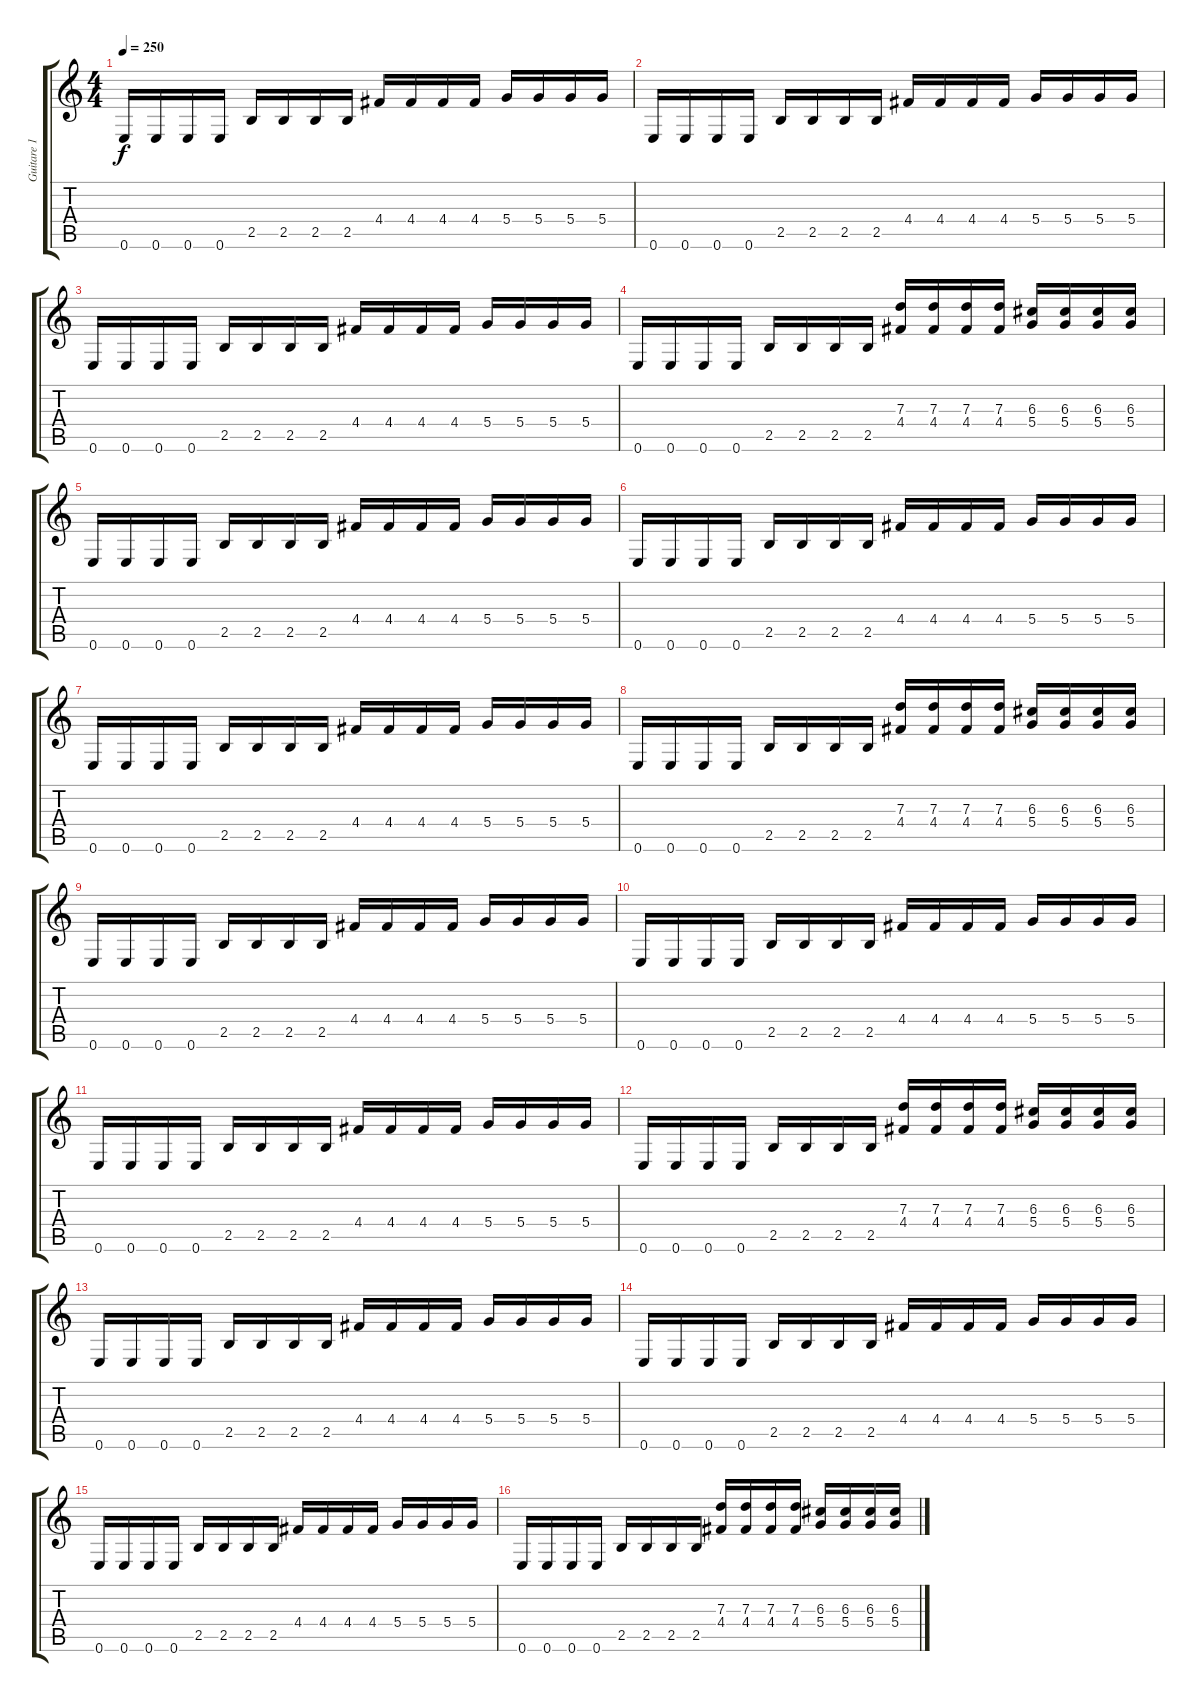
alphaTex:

\track ("Guitare 1" "Guitare 1") {instrument distortionguitar}
\staff {score tabs}
\tuning (E4 B3 G3 D3 A2 E2) {hide}
\ts (4 4)
\tempo 250
\clef g2
\ks c
0.6.16{dy f} 0.6.16 0.6.16 0.6.16 2.5.16 2.5.16 2.5.16 2.5.16 4.4.16 4.4.16 4.4.16 4.4.16 5.4.16 5.4.16 5.4.16 5.4.16 |
0.6.16 0.6.16 0.6.16 0.6.16 2.5.16 2.5.16 2.5.16 2.5.16 4.4.16 4.4.16 4.4.16 4.4.16 5.4.16 5.4.16 5.4.16 5.4.16 |
0.6.16 0.6.16 0.6.16 0.6.16 2.5.16 2.5.16 2.5.16 2.5.16 4.4.16 4.4.16 4.4.16 4.4.16 5.4.16 5.4.16 5.4.16 5.4.16 |
0.6.16 0.6.16 0.6.16 0.6.16 2.5.16 2.5.16 2.5.16 2.5.16 (7.3 4.4).16 (7.3 4.4).16 (7.3 4.4).16 (7.3 4.4).16 (6.3 5.4).16 (6.3 5.4).16 (6.3 5.4).16 (6.3 5.4).16 |
0.6.16 0.6.16 0.6.16 0.6.16 2.5.16 2.5.16 2.5.16 2.5.16 4.4.16 4.4.16 4.4.16 4.4.16 5.4.16 5.4.16 5.4.16 5.4.16 |
0.6.16 0.6.16 0.6.16 0.6.16 2.5.16 2.5.16 2.5.16 2.5.16 4.4.16 4.4.16 4.4.16 4.4.16 5.4.16 5.4.16 5.4.16 5.4.16 |
0.6.16 0.6.16 0.6.16 0.6.16 2.5.16 2.5.16 2.5.16 2.5.16 4.4.16 4.4.16 4.4.16 4.4.16 5.4.16 5.4.16 5.4.16 5.4.16 |
0.6.16 0.6.16 0.6.16 0.6.16 2.5.16 2.5.16 2.5.16 2.5.16 (7.3 4.4).16 (7.3 4.4).16 (7.3 4.4).16 (7.3 4.4).16 (6.3 5.4).16 (6.3 5.4).16 (6.3 5.4).16 (6.3 5.4).16 |
0.6.16 0.6.16 0.6.16 0.6.16 2.5.16 2.5.16 2.5.16 2.5.16 4.4.16 4.4.16 4.4.16 4.4.16 5.4.16 5.4.16 5.4.16 5.4.16 |
0.6.16 0.6.16 0.6.16 0.6.16 2.5.16 2.5.16 2.5.16 2.5.16 4.4.16 4.4.16 4.4.16 4.4.16 5.4.16 5.4.16 5.4.16 5.4.16 |
0.6.16 0.6.16 0.6.16 0.6.16 2.5.16 2.5.16 2.5.16 2.5.16 4.4.16 4.4.16 4.4.16 4.4.16 5.4.16 5.4.16 5.4.16 5.4.16 |
0.6.16 0.6.16 0.6.16 0.6.16 2.5.16 2.5.16 2.5.16 2.5.16 (7.3 4.4).16 (7.3 4.4).16 (7.3 4.4).16 (7.3 4.4).16 (6.3 5.4).16 (6.3 5.4).16 (6.3 5.4).16 (6.3 5.4).16 |
0.6.16 0.6.16 0.6.16 0.6.16 2.5.16 2.5.16 2.5.16 2.5.16 4.4.16 4.4.16 4.4.16 4.4.16 5.4.16 5.4.16 5.4.16 5.4.16 |
0.6.16 0.6.16 0.6.16 0.6.16 2.5.16 2.5.16 2.5.16 2.5.16 4.4.16 4.4.16 4.4.16 4.4.16 5.4.16 5.4.16 5.4.16 5.4.16 |
0.6.16 0.6.16 0.6.16 0.6.16 2.5.16 2.5.16 2.5.16 2.5.16 4.4.16 4.4.16 4.4.16 4.4.16 5.4.16 5.4.16 5.4.16 5.4.16 |
0.6.16 0.6.16 0.6.16 0.6.16 2.5.16 2.5.16 2.5.16 2.5.16 (7.3 4.4).16 (7.3 4.4).16 (7.3 4.4).16 (7.3 4.4).16 (6.3 5.4).16 (6.3 5.4).16 (6.3 5.4).16 (6.3 5.4).16
